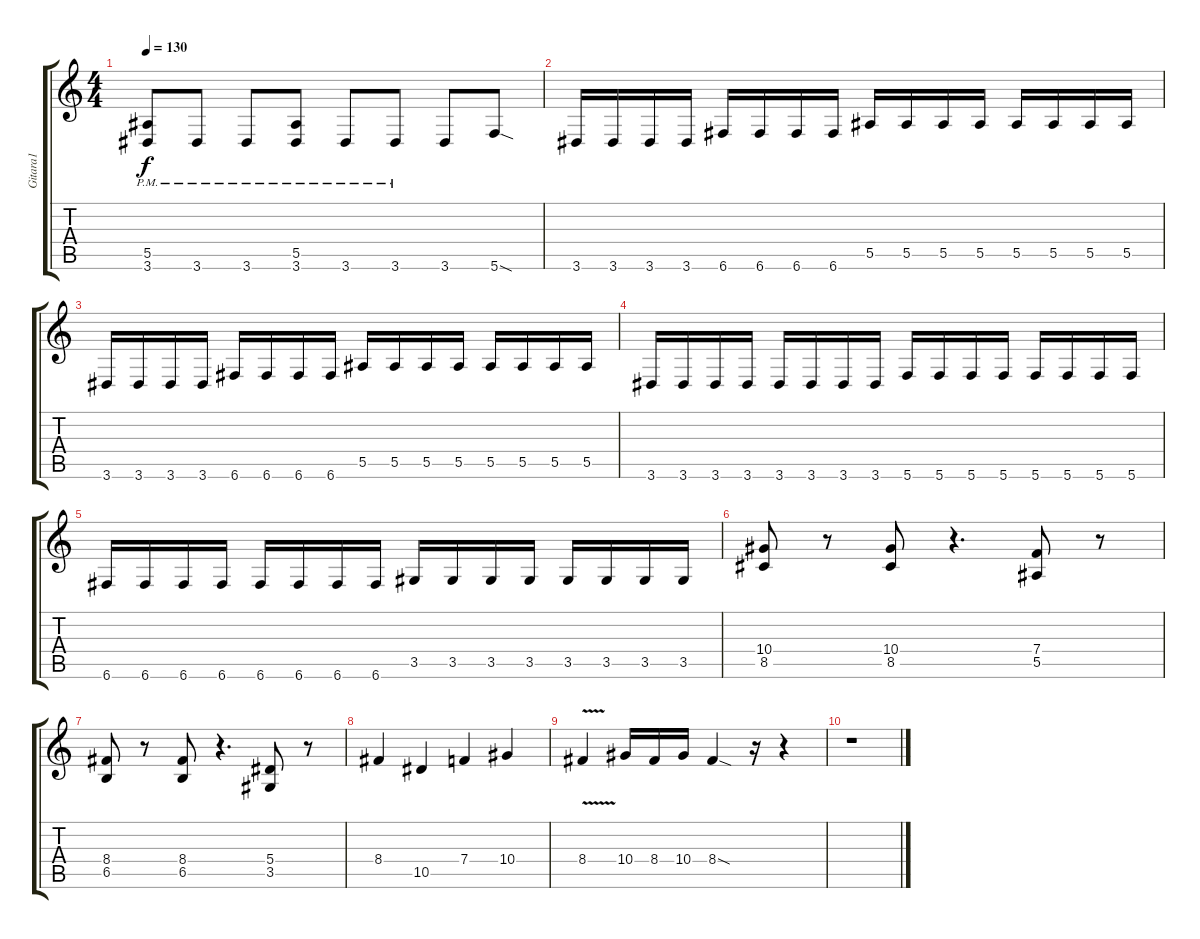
\track ("Gitara1" "Gitara1") {instrument distortionguitar}
\staff {score tabs}
\tuning (C4 G3 Eb3 Bb2 F2 C2) {hide}
\ts (4 4)
\tempo 130
\clef g2
\ks c
(5.5 3.6{pm}).8{dy f} 3.6{pm}.8 3.6{pm}.8 (5.5{pm} 3.6{pm}).8 3.6{pm}.8 3.6{pm}.8 3.6.8 5.6{sod}.8 |
3.6.16 3.6.16 3.6.16 3.6.16 6.6.16 6.6.16 6.6.16 6.6.16 5.5.16 5.5.16 5.5.16 5.5.16 5.5.16 5.5.16 5.5.16 5.5.16 |
3.6.16 3.6.16 3.6.16 3.6.16 6.6.16 6.6.16 6.6.16 6.6.16 5.5.16 5.5.16 5.5.16 5.5.16 5.5.16 5.5.16 5.5.16 5.5.16 |
3.6.16 3.6.16 3.6.16 3.6.16 3.6.16 3.6.16 3.6.16 3.6.16 5.6.16 5.6.16 5.6.16 5.6.16 5.6.16 5.6.16 5.6.16 5.6.16 |
6.6.16 6.6.16 6.6.16 6.6.16 6.6.16 6.6.16 6.6.16 6.6.16 3.5.16 3.5.16 3.5.16 3.5.16 3.5.16 3.5.16 3.5.16 3.5.16 |
(10.4 8.5).8 r.8 (10.4 8.5).8 r.4{d} (7.4 5.5).8 r.8 |
(8.4 6.5).8 r.8 (8.4 6.5).8 r.4{d} (5.4 3.5).8 r.8 |
8.4.4 10.5.4 7.4.4 10.4.4 |
8.4{v}.4 10.4.16 8.4.16 10.4.16 8.4{sod}.4 r.16 r.4 |
r.1
